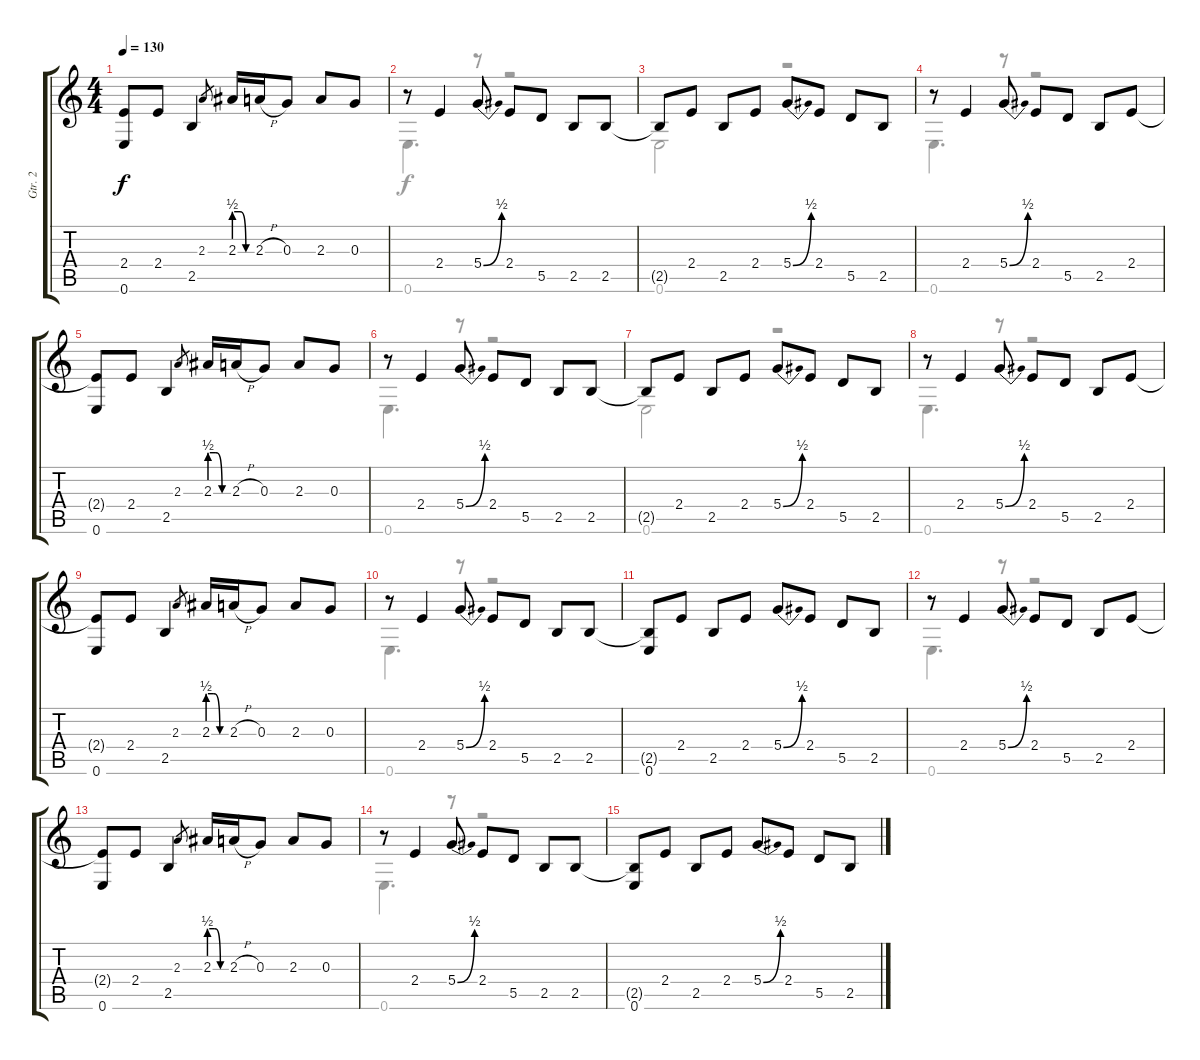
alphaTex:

\track ("Gtr. 2" "Gtr. 2") {instrument overdrivenguitar}
\staff {score tabs}
\tuning (E4 B3 G3 D3 A2 E2) {hide}
\voice
\ts (4 4)
\tempo 130
\clef g2
\ks c
(2.4{t} 0.6).8{dy f} 2.4.8 2.5.4 2.3.8{gr} 2.3{be (custom 0 2 20 2 40 0 60 0)}.16 2.3{h}.16 0.3.8 2.3.8 0.3.8 |
r.8 2.4.4 5.4{be (bend 0 0 60 2)}.8 2.4.8 5.5.8 2.5.8 2.5.8 |
2.5{t}.8 2.4.8 2.5.8 2.4.8 5.4{be (bend 0 0 60 2)}.8 2.4.8 5.5.8 2.5.8 |
r.8 2.4.4 5.4{be (bend 0 0 60 2)}.8 2.4.8 5.5.8 2.5.8 2.4.8 |
(2.4{t} 0.6).8 2.4.8 2.5.4 2.3.8{gr} 2.3{be (custom 0 2 20 2 40 0 60 0)}.16 2.3{h}.16 0.3.8 2.3.8 0.3.8 |
r.8 2.4.4 5.4{be (bend 0 0 60 2)}.8 2.4.8 5.5.8 2.5.8 2.5.8 |
2.5{t}.8 2.4.8 2.5.8 2.4.8 5.4{be (bend 0 0 60 2)}.8 2.4.8 5.5.8 2.5.8 |
r.8 2.4.4 5.4{be (bend 0 0 60 2)}.8 2.4.8 5.5.8 2.5.8 2.4.8 |
(2.4{t} 0.6).8 2.4.8 2.5.4 2.3.8{gr} 2.3{be (custom 0 2 20 2 40 0 60 0)}.16 2.3{h}.16 0.3.8 2.3.8 0.3.8 |
r.8 2.4.4 5.4{be (bend 0 0 60 2)}.8 2.4.8 5.5.8 2.5.8 2.5.8 |
(2.5{t} 0.6).8 2.4.8 2.5.8 2.4.8 5.4{be (bend 0 0 60 2)}.8 2.4.8 5.5.8 2.5.8 |
r.8 2.4.4 5.4{be (bend 0 0 60 2)}.8 2.4.8 5.5.8 2.5.8 2.4.8 |
(2.4{t} 0.6).8 2.4.8 2.5.4 2.3.8{gr} 2.3{be (custom 0 2 20 2 40 0 60 0)}.16 2.3{h}.16 0.3.8 2.3.8 0.3.8 |
r.8 2.4.4 5.4{be (bend 0 0 60 2)}.8 2.4.8 5.5.8 2.5.8 2.5.8 |
(2.5{t} 0.6).8 2.4.8 2.5.8 2.4.8 5.4{be (bend 0 0 60 2)}.8 2.4.8 5.5.8 2.5.8
\voice
\clef g2
\ottava regular
\simile none
\ks c
|
0.6.4{d} r.8 r.2 |
0.6.2 r.2 |
0.6.4{d} r.8 r.2 |
|
0.6.4{d} r.8 r.2 |
0.6.2 r.2 |
0.6.4{d} r.8 r.2 |
|
0.6.4{d} r.8 r.2 |
|
0.6.4{d} r.8 r.2 |
|
0.6.4{d} r.8 r.2 |
